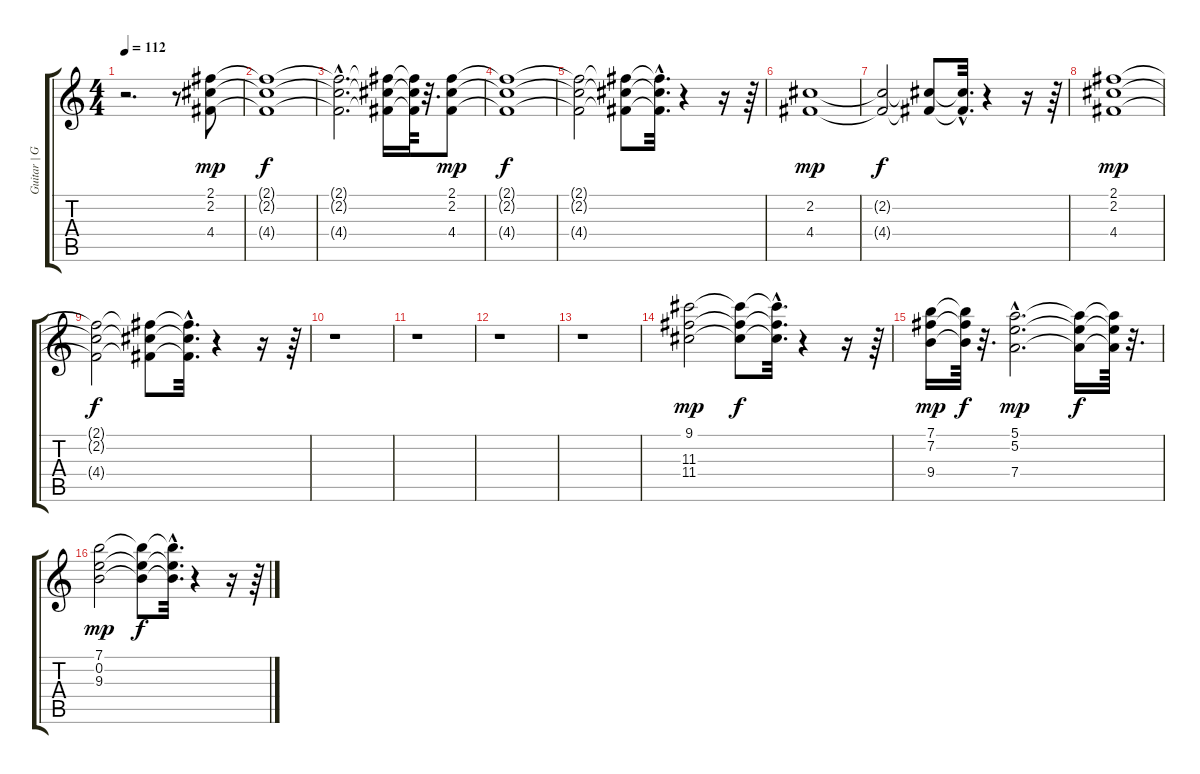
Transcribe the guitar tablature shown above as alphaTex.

\track ("Guitar | Guns n' Roses" "Guitar | G") {instrument overdrivenguitar}
\staff {score tabs}
\tuning (E4 B3 G3 D3 A2 E2) {hide}
\ts (4 4)
\tempo 112
\clef g2
\ks c
r.2{d dy mp instrument overdrivenguitar} r.8 (2.1 2.2 4.4).8 |
(2.1{t} 2.2{t} 4.4{t}).1{dy f} |
(2.1{hac t} 2.2{hac t} 4.4{hac t}).2{d} (2.1{t} 2.2{t} 4.4{t}).16 (2.1{t} 2.2{t} 4.4{t}).64 r.32{d} (2.1 2.2 4.4).8{dy mp} |
(2.1{t} 2.2{t} 4.4{t}).1{dy f} |
(2.1{t} 2.2{t} 4.4{t}).2 (2.1{t} 2.2{t} 4.4{t}).8 (2.1{hac t} 2.2{hac t} 4.4{hac t}).32{d} r.4 r.16 r.64 |
(2.2 4.4).1{dy mp} |
(2.2{t} 4.4{t}).2{dy f} (2.2{t} 4.4{t}).8 (2.2{hac t} 4.4{hac t}).32{d} r.4 r.16 r.64 |
(2.1 2.2 4.4).1{dy mp} |
(2.1{t} 2.2{t} 4.4{t}).2{dy f} (2.1{t} 2.2{t} 4.4{t}).8 (2.1{hac t} 2.2{hac t} 4.4{hac t}).32{d} r.4 r.16 r.64 |
r.1 |
r.1 |
r.1 |
r.1 |
(9.1 11.3 11.4).2{dy mp} (9.1{t} 11.3{t} 11.4{t}).8{dy f} (9.1{hac t} 11.3{hac t} 11.4{hac t}).32{d} r.4 r.16 r.64 |
(7.1 7.2 9.4).16{dy mp} (7.1{t} 7.2{t} 9.4{t}).64{dy f} r.32{d} (5.1{hac} 5.2{hac} 7.4{hac}).2{d dy mp} (5.1{t} 5.2{t} 7.4{t}).16{dy f} (5.1{t} 5.2{t} 7.4{t}).64 r.32{d} |
(7.1 0.2 9.3).2{dy mp} (7.1{t} 0.2{t} 9.3{t}).8{dy f} (7.1{hac t} 0.2{hac t} 9.3{hac t}).32{d} r.4 r.16 r.64
